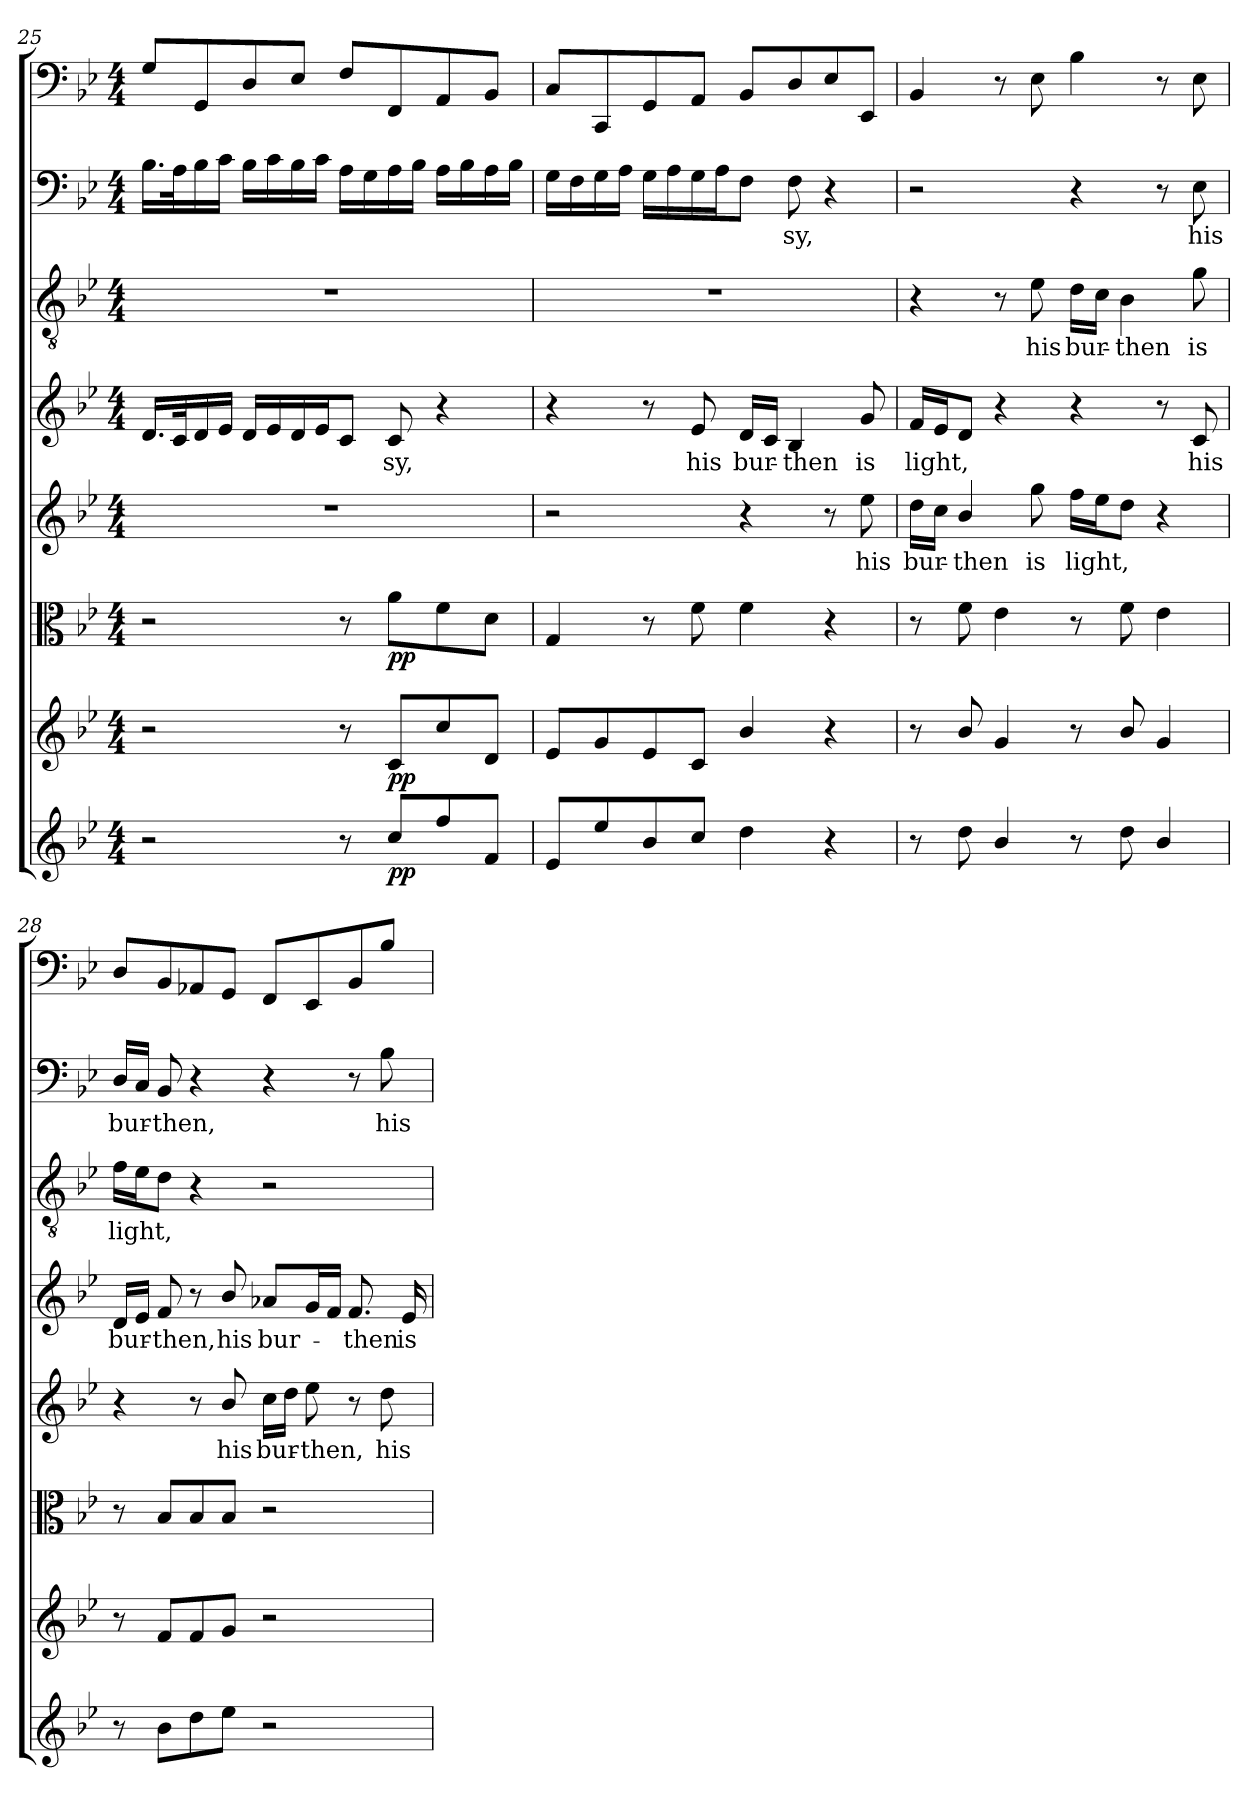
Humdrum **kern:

**kern	**dynam	**kern	**dynam	**kern	**dynam	**kern	**text	**kern	**text	**kern	**text	**kern	**text	**kern
*part8	*part8	*part7	*part7	*part6	*part6	*part5	*part5	*part4	*part4	*part3	*part3	*part2	*part2	*part1
*staff8	*staff8	*staff7	*staff7	*staff6	*staff6	*staff5	*staff5	*staff4	*staff4	*staff3	*staff3	*staff2	*staff2	*staff1
*clefG2	*	*clefG2	*	*clefC3	*	*clefG2	*	*clefG2	*	*clefGv2	*	*clefF4	*	*clefF4
*k[b-e-]	*	*k[b-e-]	*	*k[b-e-]	*	*k[b-e-]	*	*k[b-e-]	*	*k[b-e-]	*	*k[b-e-]	*	*k[b-e-]
*B-:	*	*B-:	*	*B-:	*	*B-:	*	*B-:	*	*B-:	*	*B-:	*	*B-:
*M4/4	*	*M4/4	*	*M4/4	*	*M4/4	*	*M4/4	*	*M4/4	*	*M4/4	*	*M4/4
=25	=25	=25	=25	=25	=25	=25	=25	=25	=25	=25	=25	=25	=25	=25
2r	.	2r	.	2r	.	1r	.	16.d/LL	.	1r	.	16.B-\LL	.	8G/L
.	.	.	.	.	.	.	.	32c/K	.	.	.	32A\K	.	.
.	.	.	.	.	.	.	.	16d/	.	.	.	16B-\	.	8GG/
.	.	.	.	.	.	.	.	16e-/JJ	.	.	.	16c\JJ	.	.
.	.	.	.	.	.	.	.	16d/LL	.	.	.	16B-\LL	.	8D/
.	.	.	.	.	.	.	.	16e-/	.	.	.	16c\	.	.
.	.	.	.	.	.	.	.	16d/	.	.	.	16B-\	.	8E-/J
.	.	.	.	.	.	.	.	16e-/J	.	.	.	16c\JJ	.	.
8r	.	8r	.	8r	.	.	.	8c/J	.	.	.	16A\LL	.	8F/L
.	.	.	.	.	.	.	.	.	.	.	.	16G\	.	.
8cc/L	pp	8c/L	pp	8a\L	pp	.	.	8c/	-sy,	.	.	16A\	.	8FF/
.	.	.	.	.	.	.	.	.	.	.	.	16B-\JJ	.	.
8ff/	.	8cc/	.	8f\	.	.	.	4r	.	.	.	16A\LL	.	8AA/
.	.	.	.	.	.	.	.	.	.	.	.	16B-\	.	.
8f/J	.	8d/J	.	8d\J	.	.	.	.	.	.	.	16A\	.	8BB-/J
.	.	.	.	.	.	.	.	.	.	.	.	16B-\JJ	.	.
=26	=26	=26	=26	=26	=26	=26	=26	=26	=26	=26	=26	=26	=26	=26
8e-/L	.	8e-/L	.	4G/	.	2r	.	4r	.	1r	.	16G\LL	.	8C/L
.	.	.	.	.	.	.	.	.	.	.	.	16F\	.	.
8ee-/	.	8g/	.	.	.	.	.	.	.	.	.	16G\	.	8CC/
.	.	.	.	.	.	.	.	.	.	.	.	16A\JJ	.	.
8b-/	.	8e-/	.	8r	.	.	.	8r	.	.	.	16G\LL	.	8GG/
.	.	.	.	.	.	.	.	.	.	.	.	16A\	.	.
8cc/J	.	8c/J	.	8f\	.	.	.	8e-/	his	.	.	16G\	.	8AA/J
.	.	.	.	.	.	.	.	.	.	.	.	16A\J	.	.
4dd\	.	4b-/	.	4f\	.	4r	.	16d/LL	bur-	.	.	8F\J	.	8BB-/L
.	.	.	.	.	.	.	.	16c/JJ	.	.	.	.	.	.
.	.	.	.	.	.	.	.	4B-/	-then	.	.	8F\	-sy,	8D/
4r	.	4r	.	4r	.	8r	.	.	.	.	.	4r	.	8E-/
.	.	.	.	.	.	8ee-\	his	8g/	is	.	.	.	.	8EE-/J
=27	=27	=27	=27	=27	=27	=27	=27	=27	=27	=27	=27	=27	=27	=27
8r	.	8r	.	8r	.	16dd\LL	bur-	16f/LL	light,	4r	.	2r	.	4BB-/
.	.	.	.	.	.	16cc\JJ	.	16e-/J	.	.	.	.	.	.
8dd\	.	8b-/	.	8f\	.	4b-/	-then	8d/J	.	.	.	.	.	.
4b-/	.	4g/	.	4e-\	.	.	.	4r	.	8r	.	.	.	8r
.	.	.	.	.	.	8gg\	is	.	.	8e-\	his	.	.	8E-\
8r	.	8r	.	8r	.	16ff\LL	light,	4r	.	16d\LL	bur-	4r	.	4B-\
.	.	.	.	.	.	16ee-\J	.	.	.	16c\JJ	.	.	.	.
8dd\	.	8b-/	.	8f\	.	8dd\J	.	.	.	4B-\	-then	.	.	.
4b-/	.	4g/	.	4e-\	.	4r	.	8r	.	.	.	8r	.	8r
.	.	.	.	.	.	.	.	8c/	his	8g\	is	8E-\	his	8E-\
=28	=28	=28	=28	=28	=28	=28	=28	=28	=28	=28	=28	=28	=28	=28
8r	.	8r	.	8r	.	4r	.	16d/LL	bur-	16f\LL	light,	16D/LL	bur-	8D/L
.	.	.	.	.	.	.	.	16e-/JJ	.	16e-\J	.	16C/JJ	.	.
8b-\L	.	8f/L	.	8B-/L	.	.	.	8f/	-then,	8d\J	.	8BB-/	-then,	8BB-/
8dd\	.	8f/	.	8B-/	.	8r	.	8r	.	4r	.	4r	.	8AA-X/
8ee-\J	.	8g/J	.	8B-/J	.	8b-/	his	8b-/	his	.	.	.	.	8GG/J
2r	.	2r	.	2r	.	16cc\LL	bur-	8a-X/L	bur-	2r	.	4r	.	8FF/L
.	.	.	.	.	.	16dd\JJ	.	.	.	.	.	.	.	.
.	.	.	.	.	.	8ee-\	-then,	16g/L	.	.	.	.	.	8EE-/
.	.	.	.	.	.	.	.	16f/JJ	.	.	.	.	.	.
.	.	.	.	.	.	8r	.	8.f/	-then	.	.	8r	.	8BB-/
.	.	.	.	.	.	8dd\	his	.	.	.	.	8B-\	his	8B-/J
.	.	.	.	.	.	.	.	16e-/	is	.	.	.	.	.
=	=	=	=	=	=	=	=	=	=	=	=	=	=	=
*-	*-	*-	*-	*-	*-	*-	*-	*-	*-	*-	*-	*-	*-	*-
